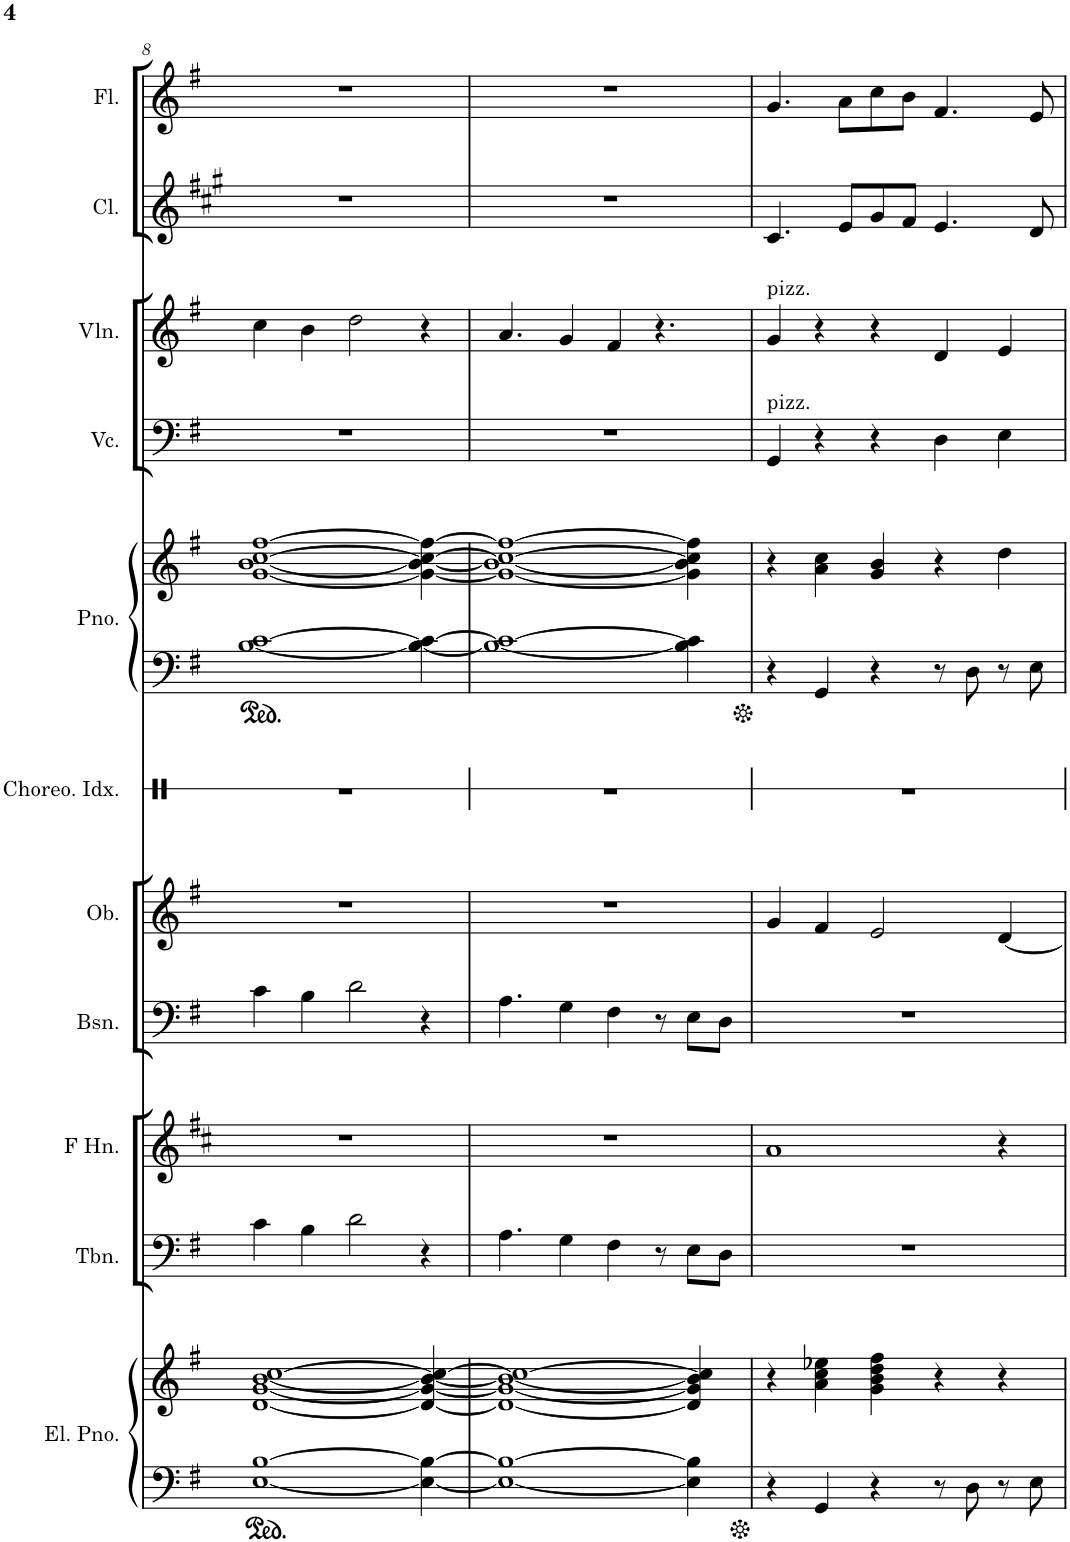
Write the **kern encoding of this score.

**kern	**kern	**kern	**kern	**kern	**kern	**kern	**kern	**kern	**kern	**kern	**kern	**kern
*part11	*part11	*part10	*part9	*part8	*part7	*part6	*part5	*part5	*part4	*part3	*part2	*part1
*staff13	*staff12	*staff11	*staff10	*staff9	*staff8	*staff7	*staff6	*staff5	*staff4	*staff3	*staff2	*staff1
*I"Electric Piano	*	*I"Trombone	*I"Horn in F	*I"Bassoon	*I"Oboe	*I"Choreographic Index	*I"Piano	*	*I"Violoncello	*I"Violin	*I"Clarinet	*I"Flute
*I'El. Pno.	*	*I'Tbn.	*	*I'Bsn.	*I'Ob.	*I'Choreo. Idx.	*I'Pno.	*	*I'Vc.	*I'Vln.	*I'Cl.	*I'Fl.
!!LO:PB:g=z
*clefF4	*clefG2	*clefF4	*clefG2	*clefF4	*clefG2	*clefX	*clefF4	*clefG2	*clefF4	*clefG2	*clefG2	*clefG2
*	*	*	*Trd4c7	*	*	*	*	*	*	*	*Trd1c2	*
*k[f#]	*k[f#]	*k[f#]	*k[f#c#]	*k[f#]	*k[f#]	*k[b-]	*k[f#]	*k[f#]	*k[f#]	*k[f#]	*k[f#c#g#]	*k[f#]
*M5/4	*M5/4	*M5/4	*M5/4	*M5/4	*M5/4	*M5/4	*M5/4	*M5/4	*M5/4	*M5/4	*M5/4	*M5/4
=8	=8	=8	=8	=8	=8	=8	=8	=8	=8	=8	=8	=8
[1E [1B	[1d [1g [1b [1cc	4c\	4%5r	4c\	4%5r	4%5r	[1B [1c	[1g [1b [1cc [1ff#	4%5r	4cc\	4%5r	4%5r
.	.	4B\	.	4B\	.	.	.	.	.	4b\	.	.
.	.	2d\	.	2d\	.	.	.	.	.	2dd\	.	.
4E\_ 4B\_	4d/_ 4g/_ 4b/_ 4cc/_	4r	.	4r	.	.	4B\_ 4c\_	4g\_ 4b\_ 4cc\_ 4ff#\_	.	4r	.	.
=9	=9	=9	=9	=9	=9	=9	=9	=9	=9	=9	=9	=9
1E_ 1B_	1d_ 1g_ 1b_ 1cc_	4.A\	4%5r	4.A\	4%5r	4%5r	1B_ 1c_	1g_ 1b_ 1cc_ 1ff#_	4%5r	4.a/	4%5r	4%5r
.	.	4G\	.	4G\	.	.	.	.	.	4g/	.	.
.	.	4F#\	.	4F#\	.	.	.	.	.	4f#/	.	.
.	.	8r	.	8r	.	.	.	.	.	4.r	.	.
4E\] 4B\]	4d/] 4g/] 4b/] 4cc/]	8E\L	.	8E\L	.	.	4B\] 4c\]	4g\] 4b\] 4cc\] 4ff#\]	.	.	.	.
.	.	8D\J	.	8D\J	.	.	.	.	.	.	.	.
=10	=10	=10	=10	=10	=10	=10	=10	=10	=10	=10	=10	=10
!	!	!	!	!	!	!	!	!	!	!LO:TX:a:t=pizz.	!	!
!	!	!	!	!	!	!	!	!	!LO:TX:a:t=pizz.	!	!	!
4r	4r	4%5r	1a	4%5r	4g/	4%5r	4r	4r	4GG/	4g/	4.c#/	4.g/
4GG/	4a\ 4cc\ 4ee-X\	.	.	.	4f#/	.	4GG/	4a\ 4cc\	4r	4r	.	.
.	.	.	.	.	.	.	.	.	.	.	8e/L	8a\L
4r	4g\ 4b\ 4dd\ 4ff#\	.	.	.	2e/	.	4r	4g/ 4b/	4r	4r	8g#/	8cc\
.	.	.	.	.	.	.	.	.	.	.	8f#/J	8b\J
8r	4r	.	.	.	.	.	8r	4r	4D\	4d/	4.e/	4.f#/
8D\	.	.	.	.	.	.	8D\	.	.	.	.	.
8r	4r	.	4r	.	[4d/	.	8r	4dd\	4E\	4e/	.	.
8E\	.	.	.	.	.	.	8E\	.	.	.	8d/	8e/
=	=	=	=	=	=	=	=	=	=	=	=	=
*-	*-	*-	*-	*-	*-	*-	*-	*-	*-	*-	*-	*-
